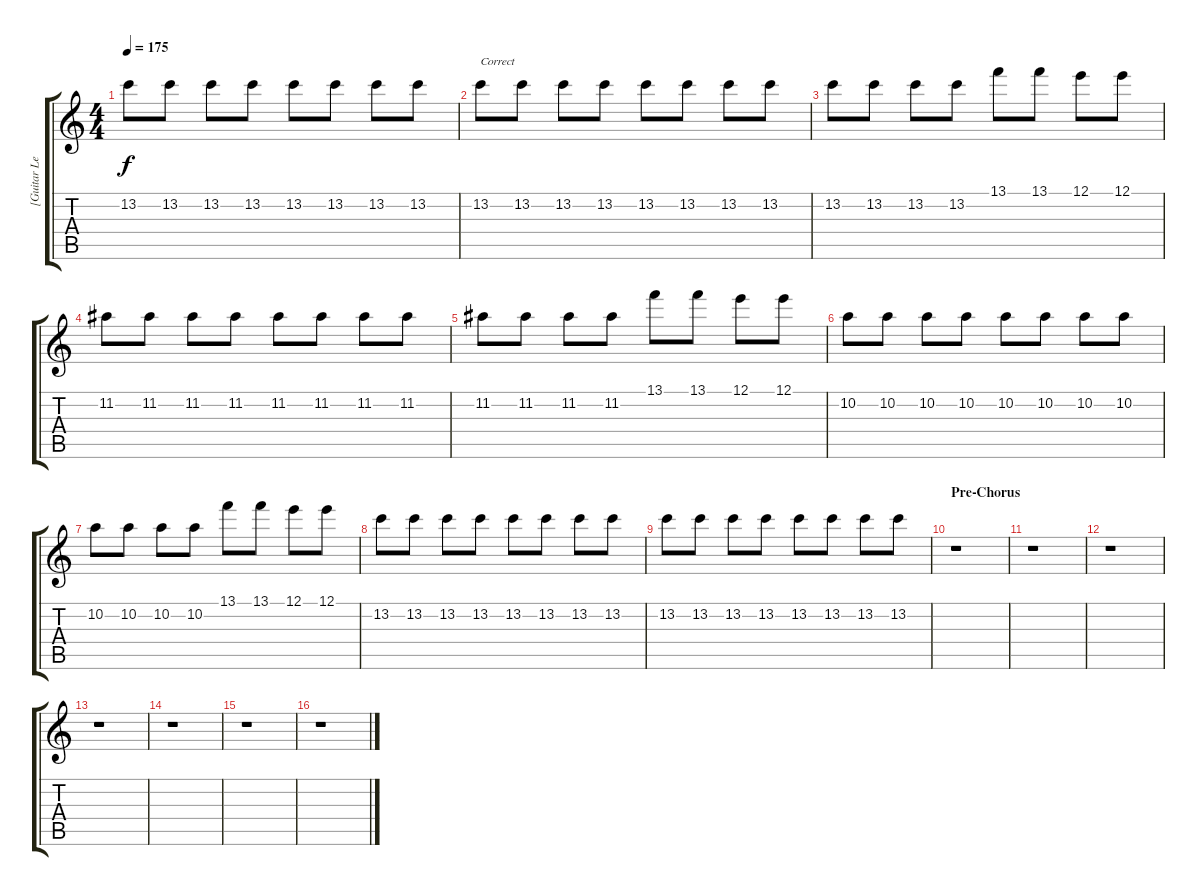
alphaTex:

\track ("[Guitar Lead] Roman Surman" "[Guitar Le") {instrument overdrivenguitar}
\staff {score tabs}
\tuning (E4 B3 G3 D3 A2 E2) {hide}
\ts (4 4)
\tempo 175
\clef g2
\ks c
13.2.8{dy f} 13.2.8 13.2.8 13.2.8 13.2.8 13.2.8 13.2.8 13.2.8 |
13.2.8{txt "Correct"} 13.2.8 13.2.8 13.2.8 13.2.8 13.2.8 13.2.8 13.2.8 |
13.2.8 13.2.8 13.2.8 13.2.8 13.1.8 13.1.8 12.1.8 12.1.8 |
11.2.8 11.2.8 11.2.8 11.2.8 11.2.8 11.2.8 11.2.8 11.2.8 |
11.2.8 11.2.8 11.2.8 11.2.8 13.1.8 13.1.8 12.1.8 12.1.8 |
10.2.8 10.2.8 10.2.8 10.2.8 10.2.8 10.2.8 10.2.8 10.2.8 |
10.2.8 10.2.8 10.2.8 10.2.8 13.1.8 13.1.8 12.1.8 12.1.8 |
13.2.8 13.2.8 13.2.8 13.2.8 13.2.8 13.2.8 13.2.8 13.2.8 |
13.2.8 13.2.8 13.2.8 13.2.8 13.2.8 13.2.8 13.2.8 13.2.8 |
\section ("" "Pre-Chorus")
r.1 |
r.1 |
r.1 |
r.1 |
r.1 |
r.1 |
r.1
